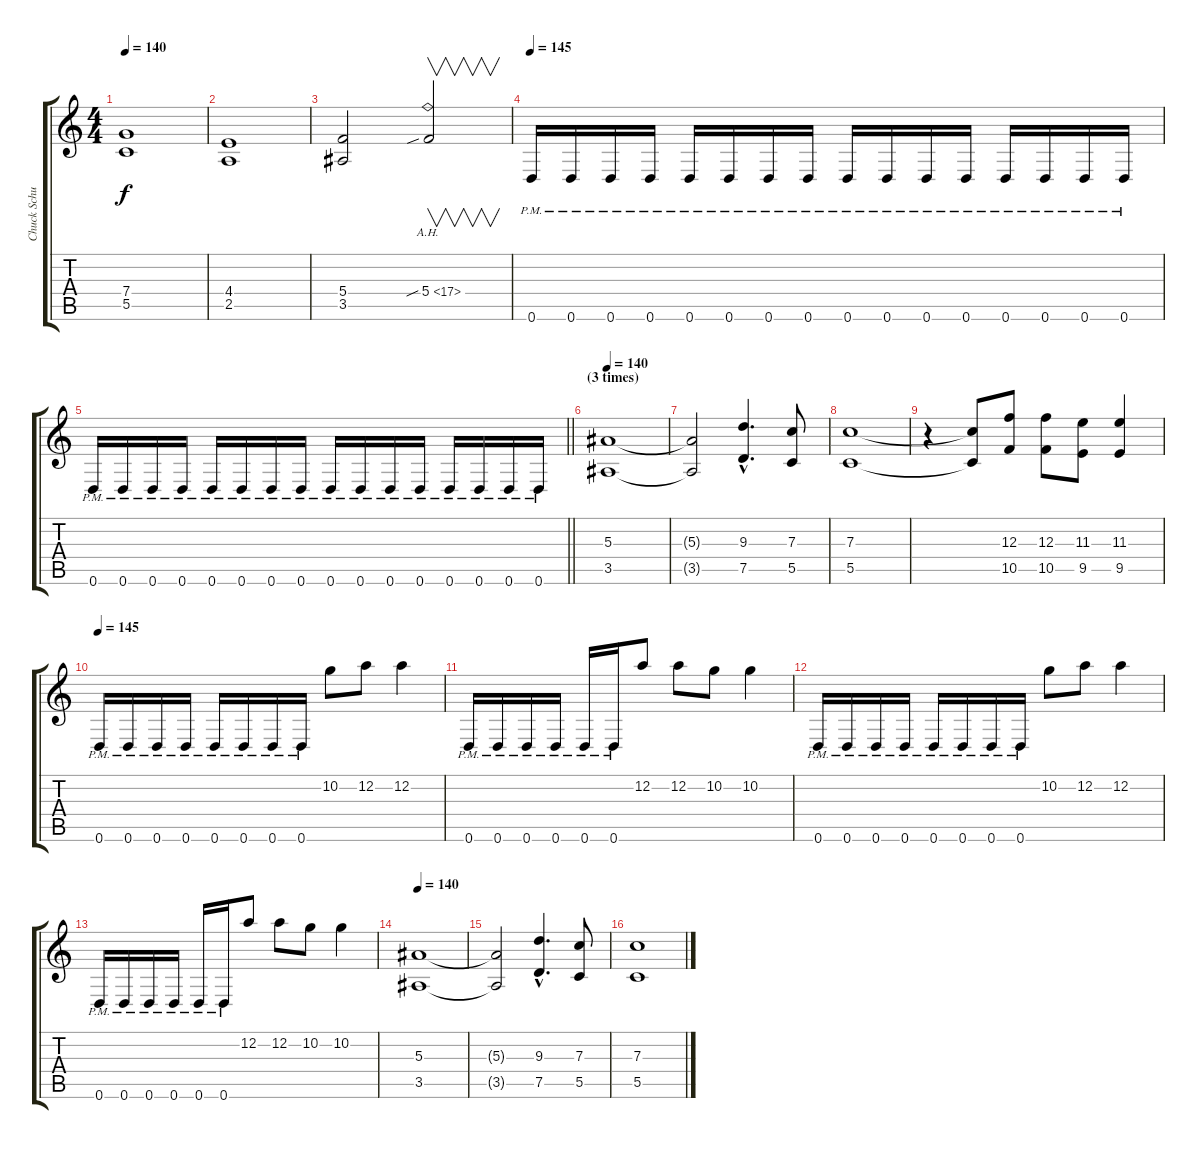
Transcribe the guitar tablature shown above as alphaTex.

\track ("Chuck Schuldiner Lead" "Chuck Schu") {instrument distortionguitar}
\staff {score tabs}
\tuning (D4 A3 F3 C3 G2 D2) {hide}
\ts (4 4)
\tempo 140
\clef g2
\ks c
(7.4 5.5).1{dy f} |
(4.4 2.5).1 |
(5.4 3.5).2 5.4{ah 12 sib}.2{v} |
\tempo 145
0.6{pm}.16 0.6{pm}.16 0.6{pm}.16 0.6{pm}.16 0.6{pm}.16 0.6{pm}.16 0.6{pm}.16 0.6{pm}.16 0.6{pm}.16 0.6{pm}.16 0.6{pm}.16 0.6{pm}.16 0.6{pm}.16 0.6{pm}.16 0.6{pm}.16 0.6{pm}.16 |
\barLineRight lightlight
0.6{pm}.16 0.6{pm}.16 0.6{pm}.16 0.6{pm}.16 0.6{pm}.16 0.6{pm}.16 0.6{pm}.16 0.6{pm}.16 0.6{pm}.16 0.6{pm}.16 0.6{pm}.16 0.6{pm}.16 0.6{pm}.16 0.6{pm}.16 0.6{pm}.16 0.6{pm}.16 |
\section ("" "(3 times)")
\tempo 140
(5.3 3.5).1 |
(5.3{t} 3.5{t}).2 (9.3{hac} 7.5{hac}).4{d} (7.3 5.5).8 |
(7.3 5.5).1 |
r.4 (7.3{t} 5.5{t}).8 (12.3 10.5).8 (12.3 10.5).8 (11.3 9.5).8 (11.3 9.5).4 |
\tempo 145
0.6{pm}.16 0.6{pm}.16 0.6{pm}.16 0.6{pm}.16 0.6{pm}.16 0.6{pm}.16 0.6{pm}.16 0.6{pm}.16 10.2.8 12.2.8 12.2.4 |
0.6{pm}.16 0.6{pm}.16 0.6{pm}.16 0.6{pm}.16 0.6{pm}.16 0.6{pm}.16 12.2.8 12.2.8 10.2.8 10.2.4 |
0.6{pm}.16 0.6{pm}.16 0.6{pm}.16 0.6{pm}.16 0.6{pm}.16 0.6{pm}.16 0.6{pm}.16 0.6{pm}.16 10.2.8 12.2.8 12.2.4 |
0.6{pm}.16 0.6{pm}.16 0.6{pm}.16 0.6{pm}.16 0.6{pm}.16 0.6{pm}.16 12.2.8 12.2.8 10.2.8 10.2.4 |
\tempo 140
(5.3 3.5).1 |
(5.3{t} 3.5{t}).2 (9.3{hac} 7.5{hac}).4{d} (7.3 5.5).8 |
(7.3 5.5).1
